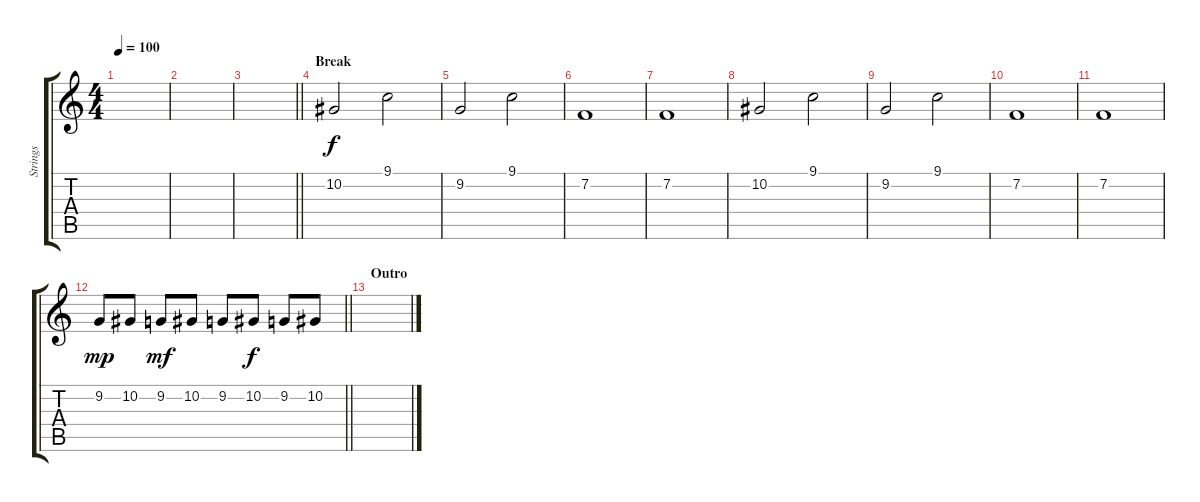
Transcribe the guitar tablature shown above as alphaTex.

\track ("Strings" "Strings") {instrument stringensemble1}
\staff {score tabs}
\tuning (Eb4 Bb3 Gb3 Db3 Ab2 Db2) {hide}
\ts (4 4)
\tempo 100
\clef g2
\ks c
|
|
\barLineRight lightlight
|
\section ("" "Break")
10.2.2 9.1.2 |
9.2.2 9.1.2 |
7.2.1 |
7.2.1 |
10.2.2 9.1.2 |
9.2.2 9.1.2 |
7.2.1 |
7.2.1 |
\barLineRight lightlight
9.2.8{dy mp} 10.2.8 9.2.8{dy mf} 10.2.8 9.2.8 10.2.8{dy f} 9.2.8 10.2.8 |
\section ("" "Outro")
